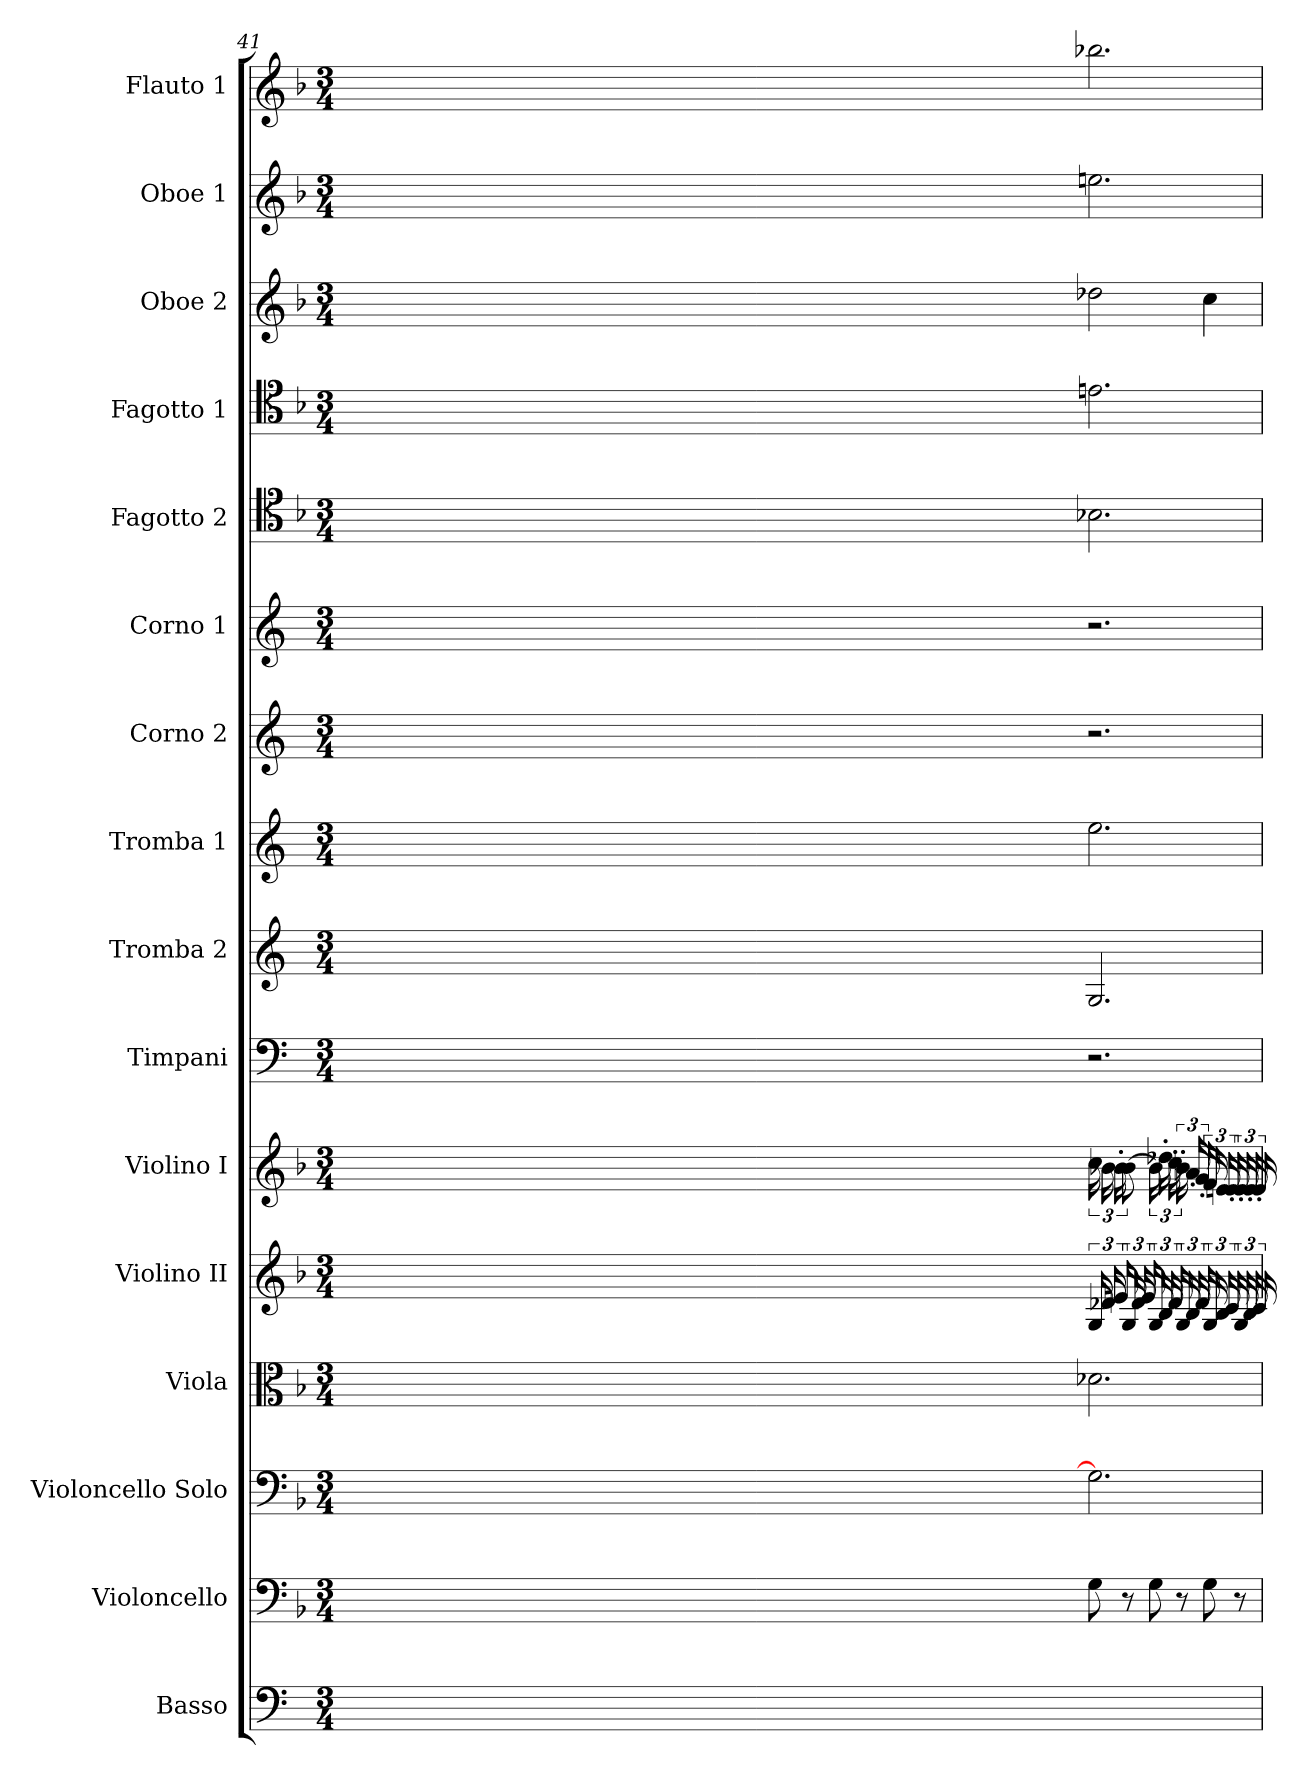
**kern	**kern	**kern	**kern	**kern	**kern	**kern	**kern	**kern	**kern	**kern	**kern	**kern	**kern	**kern	**kern
*part16	*part15	*part14	*part13	*part12	*part11	*part10	*part9	*part8	*part7	*part6	*part5	*part4	*part3	*part2	*part1
*staff16	*staff15	*staff14	*staff13	*staff12	*staff11	*staff10	*staff9	*staff8	*staff7	*staff6	*staff5	*staff4	*staff3	*staff2	*staff1
*I"Basso	*I"Violoncello	*I"Violoncello Solo	*I"Viola	*I"Violino II	*I"Violino I	*I"Timpani	*I"Tromba 2	*I"Tromba 1	*I"Corno 2	*I"Corno 1	*I"Fagotto 2	*I"Fagotto 1	*I"Oboe 2	*I"Oboe 1	*I"Flauto 1
*	*I'Vc	*I'Vc	*I'Vla	*I'Vln	*I'Vln	*	*	*	*	*	*	*	*I'Ob	*I'Ob	*I'Fl
*clefF4	*clefF4	*clefF4	*clefC3	*clefG2	*clefG2	*clefF4	*clefG2	*clefG2	*clefG2	*clefG2	*clefC4	*clefC4	*clefG2	*clefG2	*clefG2
*ITrd7c12	*	*	*	*	*	*	*ITrd1c2	*ITrd1c2	*ITrd4c7	*ITrd4c7	*	*	*	*	*
*	*k[b-]	*k[b-]	*k[b-]	*k[b-]	*k[b-]	*	*	*	*	*	*k[b-]	*k[b-]	*k[b-]	*k[b-]	*k[b-]
*M3/4	*M3/4	*M3/4	*M3/4	*M3/4	*M3/4	*M3/4	*M3/4	*M3/4	*M3/4	*M3/4	*M3/4	*M3/4	*M3/4	*M3/4	*M3/4
=41	=41	=41	=41	=41	=41	=41	=41	=41	=41	=41	=41	=41	=41	=41	=41
1ryy	1ryy	1ryy	1ryy	1ryy	1ryy	1ryy	1ryy	1ryy	1ryy	1ryy	1ryy	1ryy	1ryy	1ryy	1ryy
1ryy	1ryy	1ryy	1ryy	1ryy	1ryy	1ryy	1ryy	1ryy	1ryy	1ryy	1ryy	1ryy	1ryy	1ryy	1ryy
1ryy	1ryy	1ryy	1ryy	1ryy	1ryy	1ryy	1ryy	1ryy	1ryy	1ryy	1ryy	1ryy	1ryy	1ryy	1ryy
1ryy	1ryy	1ryy	1ryy	1ryy	1ryy	1ryy	1ryy	1ryy	1ryy	1ryy	1ryy	1ryy	1ryy	1ryy	1ryy
1ryy	1ryy	1ryy	1ryy	1ryy	1ryy	1ryy	1ryy	1ryy	1ryy	1ryy	1ryy	1ryy	1ryy	1ryy	1ryy
1ryy	1ryy	1ryy	1ryy	1ryy	1ryy	1ryy	1ryy	1ryy	1ryy	1ryy	1ryy	1ryy	1ryy	1ryy	1ryy
1ryy	1ryy	1ryy	1ryy	1ryy	1ryy	1ryy	1ryy	1ryy	1ryy	1ryy	1ryy	1ryy	1ryy	1ryy	1ryy
1ryy	1ryy	1ryy	1ryy	1ryy	1ryy	1ryy	1ryy	1ryy	1ryy	1ryy	1ryy	1ryy	1ryy	1ryy	1ryy
1ryy	1ryy	1ryy	1ryy	1ryy	1ryy	1ryy	1ryy	1ryy	1ryy	1ryy	1ryy	1ryy	1ryy	1ryy	1ryy
1ryy	1ryy	1ryy	1ryy	1ryy	1ryy	1ryy	1ryy	1ryy	1ryy	1ryy	1ryy	1ryy	1ryy	1ryy	1ryy
1ryy	1ryy	1ryy	1ryy	1ryy	1ryy	1ryy	1ryy	1ryy	1ryy	1ryy	1ryy	1ryy	1ryy	1ryy	1ryy
1ryy	1ryy	1ryy	1ryy	1ryy	1ryy	1ryy	1ryy	1ryy	1ryy	1ryy	1ryy	1ryy	1ryy	1ryy	1ryy
1ryy	1ryy	1ryy	1ryy	1ryy	1ryy	1ryy	1ryy	1ryy	1ryy	1ryy	1ryy	1ryy	1ryy	1ryy	1ryy
1ryy	1ryy	1ryy	1ryy	1ryy	1ryy	1ryy	1ryy	1ryy	1ryy	1ryy	1ryy	1ryy	1ryy	1ryy	1ryy
1ryy	1ryy	1ryy	1ryy	1ryy	1ryy	1ryy	1ryy	1ryy	1ryy	1ryy	1ryy	1ryy	1ryy	1ryy	1ryy
1ryy	1ryy	1ryy	1ryy	1ryy	1ryy	1ryy	1ryy	1ryy	1ryy	1ryy	1ryy	1ryy	1ryy	1ryy	1ryy
1ryy	1ryy	1ryy	1ryy	1ryy	1ryy	1ryy	1ryy	1ryy	1ryy	1ryy	1ryy	1ryy	1ryy	1ryy	1ryy
1ryy	1ryy	1ryy	1ryy	1ryy	1ryy	1ryy	1ryy	1ryy	1ryy	1ryy	1ryy	1ryy	1ryy	1ryy	1ryy
1ryy	1ryy	1ryy	1ryy	1ryy	1ryy	1ryy	1ryy	1ryy	1ryy	1ryy	1ryy	1ryy	1ryy	1ryy	1ryy
1ryy	1ryy	1ryy	1ryy	1ryy	1ryy	1ryy	1ryy	1ryy	1ryy	1ryy	1ryy	1ryy	1ryy	1ryy	1ryy
1ryy	1ryy	1ryy	1ryy	1ryy	1ryy	1ryy	1ryy	1ryy	1ryy	1ryy	1ryy	1ryy	1ryy	1ryy	1ryy
1ryy	1ryy	1ryy	1ryy	1ryy	1ryy	1ryy	1ryy	1ryy	1ryy	1ryy	1ryy	1ryy	1ryy	1ryy	1ryy
1ryy	1ryy	1ryy	1ryy	1ryy	1ryy	1ryy	1ryy	1ryy	1ryy	1ryy	1ryy	1ryy	1ryy	1ryy	1ryy
1ryy	1ryy	1ryy	1ryy	1ryy	1ryy	1ryy	1ryy	1ryy	1ryy	1ryy	1ryy	1ryy	1ryy	1ryy	1ryy
1ryy	1ryy	1ryy	1ryy	1ryy	1ryy	1ryy	1ryy	1ryy	1ryy	1ryy	1ryy	1ryy	1ryy	1ryy	1ryy
1ryy	1ryy	1ryy	1ryy	1ryy	1ryy	1ryy	1ryy	1ryy	1ryy	1ryy	1ryy	1ryy	1ryy	1ryy	1ryy
1ryy	1ryy	1ryy	1ryy	1ryy	1ryy	1ryy	1ryy	1ryy	1ryy	1ryy	1ryy	1ryy	1ryy	1ryy	1ryy
1ryy	1ryy	1ryy	1ryy	1ryy	1ryy	1ryy	1ryy	1ryy	1ryy	1ryy	1ryy	1ryy	1ryy	1ryy	1ryy
1ryy	1ryy	1ryy	1ryy	1ryy	1ryy	1ryy	1ryy	1ryy	1ryy	1ryy	1ryy	1ryy	1ryy	1ryy	1ryy
1ryy	1ryy	1ryy	1ryy	1ryy	1ryy	1ryy	1ryy	1ryy	1ryy	1ryy	1ryy	1ryy	1ryy	1ryy	1ryy
4ryy	4ryy	4ryy	4ryy	4ryy	4ryy	4ryy	4ryy	4ryy	4ryy	4ryy	4ryy	4ryy	4ryy	4ryy	4ryy
2.ryy	8G	2.G]	2.d-X	24G	24cc	2.r	2.F	2.dd	2.r	2.r	2.B-X	2.en	2dd-X	2.een	2.bb-X
.	.	.	.	24d-X	24b-X	.	.	.	.	.	.	.	.	.	.
.	.	.	.	24en	24b-'	.	.	.	.	.	.	.	.	.	.
.	8r	.	.	24G	[8b-	.	.	.	.	.	.	.	.	.	.
.	.	.	.	24d-	.	.	.	.	.	.	.	.	.	.	.
.	.	.	.	24e	.	.	.	.	.	.	.	.	.	.	.
.	8G	.	.	24G	24b-]	.	.	.	.	.	.	.	.	.	.
.	.	.	.	24B-	24dd-X'	.	.	.	.	.	.	.	.	.	.
.	.	.	.	24d-	24cc'	.	.	.	.	.	.	.	.	.	.
.	8r	.	.	24G	24b-'	.	.	.	.	.	.	.	.	.	.
.	.	.	.	24B-	24a-X'	.	.	.	.	.	.	.	.	.	.
.	.	.	.	24d-	24g'	.	.	.	.	.	.	.	.	.	.
.	8G	.	.	24G	24f	.	.	.	.	.	.	.	4cc	.	.
.	.	.	.	24B-	24en	.	.	.	.	.	.	.	.	.	.
.	.	.	.	24c	24e'	.	.	.	.	.	.	.	.	.	.
.	8r	.	.	24G	24e'	.	.	.	.	.	.	.	.	.	.
.	.	.	.	24B-	24e'	.	.	.	.	.	.	.	.	.	.
.	.	.	.	24c	24e'	.	.	.	.	.	.	.	.	.	.
=	=	=	=	=	=	=	=	=	=	=	=	=	=	=	=
*-	*-	*-	*-	*-	*-	*-	*-	*-	*-	*-	*-	*-	*-	*-	*-
